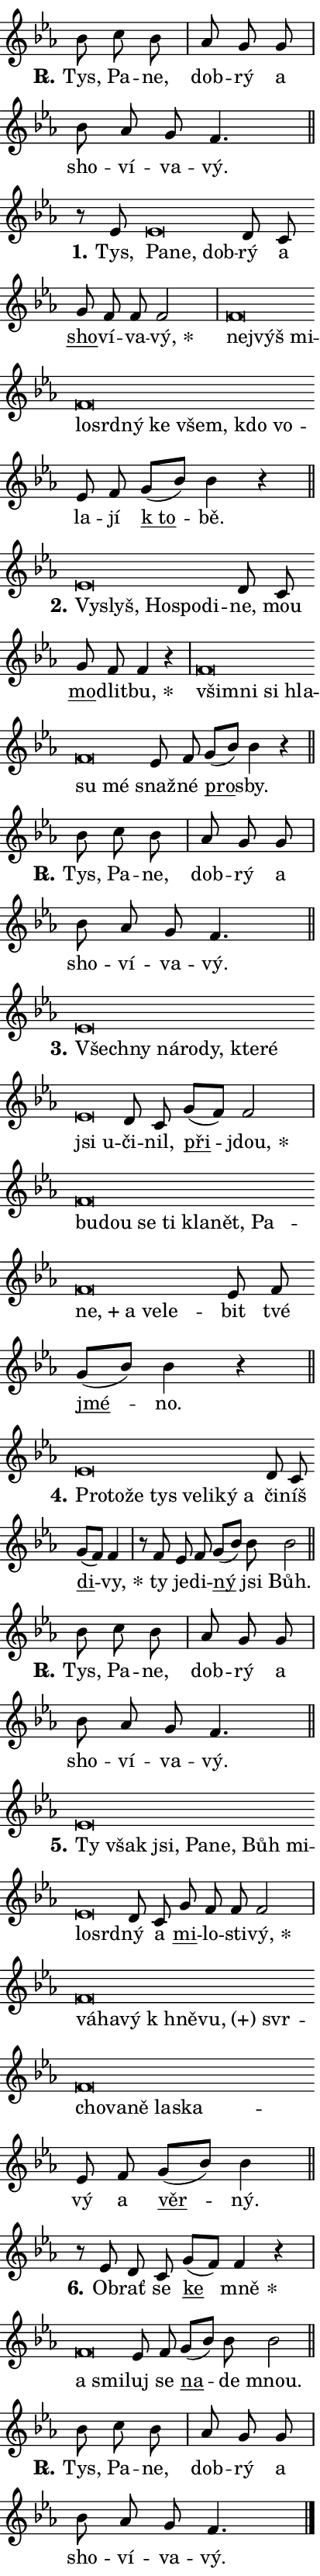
\version "2.24.0"
\header { tagline = "" }
\paper {
  indent = 0\cm
  top-margin = 0\cm
  right-margin = 0.13\cm % to fit lyric hyphens
  bottom-margin = 0\cm
  left-margin = 0\cm
  paper-width = 7\cm
  page-breaking = #ly:one-page-breaking
  system-system-spacing.basic-distance = #11
  score-system-spacing.basic-distance = #11
  ragged-last = ##f
}


%% Author: Thomas Morley
%% https://lists.gnu.org/archive/html/lilypond-user/2020-05/msg00002.html
#(define (line-position grob)
"Returns position of @var[grob} in current system:
   @code{'start}, if at first time-step
   @code{'end}, if at last time-step
   @code{'middle} otherwise
"
  (let* ((col (ly:item-get-column grob))
         (ln (ly:grob-object col 'left-neighbor))
         (rn (ly:grob-object col 'right-neighbor))
         (col-to-check-left (if (ly:grob? ln) ln col))
         (col-to-check-right (if (ly:grob? rn) rn col))
         (break-dir-left
           (and
             (ly:grob-property col-to-check-left 'non-musical #f)
             (ly:item-break-dir col-to-check-left)))
         (break-dir-right
           (and
             (ly:grob-property col-to-check-right 'non-musical #f)
             (ly:item-break-dir col-to-check-right))))
        (cond ((eqv? 1 break-dir-left) 'start)
              ((eqv? -1 break-dir-right) 'end)
              (else 'middle))))

#(define (tranparent-at-line-position vctor)
  (lambda (grob)
  "Relying on @code{line-position} select the relevant enry from @var{vctor}.
Used to determine transparency,"
    (case (line-position grob)
      ((end) (not (vector-ref vctor 0)))
      ((middle) (not (vector-ref vctor 1)))
      ((start) (not (vector-ref vctor 2))))))

noteHeadBreakVisibility =
#(define-music-function (break-visibility)(vector?)
"Makes @code{NoteHead}s transparent relying on @var{break-visibility}"
#{
  \override NoteHead.transparent =
    #(tranparent-at-line-position break-visibility)
#})

#(define delete-ledgers-for-transparent-note-heads
  (lambda (grob)
    "Reads whether a @code{NoteHead} is transparent.
If so this @code{NoteHead} is removed from @code{'note-heads} from
@var{grob}, which is supposed to be @code{LedgerLineSpanner}.
As a result ledgers are not printed for this @code{NoteHead}"
    (let* ((nhds-array (ly:grob-object grob 'note-heads))
           (nhds-list
             (if (ly:grob-array? nhds-array)
                 (ly:grob-array->list nhds-array)
                 '()))
           ;; Relies on the transparent-property being done before
           ;; Staff.LedgerLineSpanner.after-line-breaking is executed.
           ;; This is fragile ...
           (to-keep
             (remove
               (lambda (nhd)
                 (ly:grob-property nhd 'transparent #f))
               nhds-list)))
      ;; TODO find a better method to iterate over grob-arrays, similiar
      ;; to filter/remove etc for lists
      ;; For now rebuilt from scratch
      (set! (ly:grob-object grob 'note-heads)  '())
      (for-each
        (lambda (nhd)
          (ly:pointer-group-interface::add-grob grob 'note-heads nhd))
        to-keep))))

squashNotes = {
  \override NoteHead.X-extent = #'(-0.2 . 0.2)
  \override NoteHead.Y-extent = #'(-0.75 . 0)
  \override NoteHead.stencil =
    #(lambda (grob)
       (let ((pos (ly:grob-property grob 'staff-position)))
         (begin
           (if (< pos -7) (display "ERROR: Lower brevis then expected\n") (display ""))
           (if (<= pos -6) ly:text-interface::print ly:note-head::print))))
}
unSquashNotes = {
  \revert NoteHead.X-extent
  \revert NoteHead.Y-extent
  \revert NoteHead.stencil
}

hideNotes = \noteHeadBreakVisibility #begin-of-line-visible
unHideNotes = \noteHeadBreakVisibility #all-visible

% work-around for resetting accidentals
% https://lilypond.org/doc/v2.23/Documentation/notation/displaying-rhythms#unmetered-music
cadenzaMeasure = {
  \cadenzaOff
  \partial 1024 s1024
  \cadenzaOn
}

#(define-markup-command (accent layout props text) (markup?)
  "Underline accented syllable"
  (interpret-markup layout props
    #{\markup \override #'(offset . 4.3) \underline { #text }#}))

responsum = \markup \concat {
  "R" \hspace #-1.05 \path #0.1 #'((moveto 0 0.07) (lineto 0.9 0.8)) \hspace #0.05 "."
}

spaceSize = #0.6828661417322834 % exact space size for TeX Gyre Schola

\layout {
  \context {
    \Staff
    \remove "Time_signature_engraver"
    \override LedgerLineSpanner.after-line-breaking = #delete-ledgers-for-transparent-note-heads
  }
  \context {
    \Lyrics {
      \override LyricSpace.minimum-distance = \spaceSize
      \override LyricText.font-name = #"TeX Gyre Schola"
      \override LyricText.font-size = 1
      \override StanzaNumber.font-name = #"TeX Gyre Schola Bold"
      \override StanzaNumber.font-size = 1
    }
  }
  \context {
    \Score 
    \override NoteHead.text =
      #(lambda (grob) 
        (let ((pos (ly:grob-property grob 'staff-position)))
          #{\markup {
            \combine
              \halign #-0.55 \raise #(if (= pos -6) 0 0.5) \override #'(thickness . 2) \draw-line #'(3.2 . 0)
              \musicglyph "noteheads.sM1"
          }#}))
  }
}

% magnetic-lyrics.ily
%
%   written by
%     Jean Abou Samra <jean@abou-samra.fr>
%     Werner Lemberg <wl@gnu.org>
%
%   adapted by
%     Jiri Hon <jiri.hon@gmail.com>
%
% Version 2022-Apr-15

% https://www.mail-archive.com/lilypond-user@gnu.org/msg149350.html

#(define (Left_hyphen_pointer_engraver context)
   "Collect syllable-hyphen-syllable occurrences in lyrics and store
them in properties.  This engraver only looks to the left.  For
example, if the lyrics input is @code{foo -- bar}, it does the
following.

@itemize @bullet
@item
Set the @code{text} property of the @code{LyricHyphen} grob between
@q{foo} and @q{bar} to @code{foo}.

@item
Set the @code{left-hyphen} property of the @code{LyricText} grob with
text @q{foo} to the @code{LyricHyphen} grob between @q{foo} and
@q{bar}.
@end itemize

Use this auxiliary engraver in combination with the
@code{lyric-@/text::@/apply-@/magnetic-@/offset!} hook."
   (let ((hyphen #f)
         (text #f))
     (make-engraver
      (acknowledgers
       ((lyric-syllable-interface engraver grob source-engraver)
        (set! text grob)))
      (end-acknowledgers
       ((lyric-hyphen-interface engraver grob source-engraver)
        ;(when (not (grob::has-interface grob 'lyric-space-interface))
          (set! hyphen grob)));)
      ((stop-translation-timestep engraver)
       (when (and text hyphen)
         (ly:grob-set-object! text 'left-hyphen hyphen))
       (set! text #f)
       (set! hyphen #f)))))

#(define (lyric-text::apply-magnetic-offset! grob)
   "If the space between two syllables is less than the value in
property @code{LyricText@/.details@/.squash-threshold}, move the right
syllable to the left so that it gets concatenated with the left
syllable.

Use this function as a hook for
@code{LyricText@/.after-@/line-@/breaking} if the
@code{Left_@/hyphen_@/pointer_@/engraver} is active."
   (let ((hyphen (ly:grob-object grob 'left-hyphen #f)))
     (when hyphen
       (let ((left-text (ly:spanner-bound hyphen LEFT)))
         (when (grob::has-interface left-text 'lyric-syllable-interface)
           (let* ((common (ly:grob-common-refpoint grob left-text X))
                  (this-x-ext (ly:grob-extent grob common X))
                  (left-x-ext
                   (begin
                     ;; Trigger magnetism for left-text.
                     (ly:grob-property left-text 'after-line-breaking)
                     (ly:grob-extent left-text common X)))
                  ;; `delta` is the gap width between two syllables.
                  (delta (- (interval-start this-x-ext)
                            (interval-end left-x-ext)))
                  (details (ly:grob-property grob 'details))
                  (threshold (assoc-get 'squash-threshold details 0.2)))
             (when (< delta threshold)
               (let* (;; We have to manipulate the input text so that
                      ;; ligatures crossing syllable boundaries are not
                      ;; disabled.  For languages based on the Latin
                      ;; script this is essentially a beautification.
                      ;; However, for non-Western scripts it can be a
                      ;; necessity.
                      (lt (ly:grob-property left-text 'text))
                      (rt (ly:grob-property grob 'text))
                      (is-space (grob::has-interface hyphen 'lyric-space-interface))
                      (space (if is-space " " ""))
                      (extra-delta (if is-space spaceSize 0))
                      ;; Append new syllable.
                      (ltrt-space (if (and (string? lt) (string? rt))
                                (string-append lt space rt)
                                (make-concat-markup (list lt space rt))))
                      ;; Right-align `ltrt` to the right side.
                      (ltrt-space-markup (grob-interpret-markup
                               grob
                               (make-translate-markup
                                (cons (interval-length this-x-ext) 0)
                                (make-right-align-markup ltrt-space)))))
                 (begin
                   ;; Don't print `left-text`.
                   (ly:grob-set-property! left-text 'stencil #f)
                   ;; Set text and stencil (which holds all collected
                   ;; syllables so far) and shift it to the left.
                   (ly:grob-set-property! grob 'text ltrt-space)
                   (ly:grob-set-property! grob 'stencil ltrt-space-markup)
                   (ly:grob-translate-axis! grob (- (- delta extra-delta)) X))))))))))


#(define (lyric-hyphen::displace-bounds-first grob)
   ;; Make very sure this callback isn't triggered too early.
   (let ((left (ly:spanner-bound grob LEFT))
         (right (ly:spanner-bound grob RIGHT)))
     (ly:grob-property left 'after-line-breaking)
     (ly:grob-property right 'after-line-breaking)
     (ly:lyric-hyphen::print grob)))

squashThreshold = #0.4

\layout {
  \context {
    \Lyrics
    \consists #Left_hyphen_pointer_engraver
    \override LyricText.after-line-breaking =
      #lyric-text::apply-magnetic-offset!
    \override LyricHyphen.stencil = #lyric-hyphen::displace-bounds-first
    \override LyricText.details.squash-threshold = \squashThreshold
    \override LyricHyphen.minimum-distance = 0
    \override LyricHyphen.minimum-length = \squashThreshold
  }
}

squashText = \override LyricText.details.squash-threshold = 9999
unSquashText = \override LyricText.details.squash-threshold = \squashThreshold

leftText = \override LyricText.self-alignment-X = #LEFT
unLeftText = \revert LyricText.self-alignment-X

starOffset = #(lambda (grob) 
                (let ((x_offset (ly:self-alignment-interface::aligned-on-x-parent grob)))
                  (if (= x_offset 0) 0 (+ x_offset 1.2))))

star = #(define-music-function (syllable)(string?)
"Append star separator at the end of a syllable"
#{
  \once \override LyricText.X-offset = #starOffset
  \lyricmode { \markup {
    #syllable
    \override #'((font-name . "TeX Gyre Schola Bold")) \hspace #0.2 \lower #0.65 \larger "*"
  } }
#})

starAccent = #(define-music-function (syllable)(string?)
"Append star separator at the end of a syllable and make accent"
#{
  \once \override LyricText.X-offset = #starOffset
  \lyricmode { \markup {
    \accent #syllable
    \override #'((font-name . "TeX Gyre Schola Bold")) \hspace #0.2 \lower #0.65 \larger "*"
  } }
#})

breath = #(define-music-function (syllable)(string?)
"Append breathing indicator at the end of a syllable"
#{
  \lyricmode { \markup { #syllable "+" } }
#})

optionalBreath = #(define-music-function (syllable)(string?)
"Append optional breathing indicator at the end of a syllable"
#{
  \lyricmode { \markup { #syllable "(+)" } }
#})


\score {
    <<
        \new Voice = "melody" { \cadenzaOn \key es \major \relative { bes'8 c bes \cadenzaMeasure \bar "|" as g g \cadenzaMeasure \bar "|" bes as g f4. \cadenzaMeasure \bar "||" \break } }
        \new Lyrics \lyricsto "melody" { \lyricmode { \set stanza = \responsum
Tys, Pa -- ne, dob -- rý a sho -- ví -- va -- vý. } }
    >>
    \layout {}
}

\score {
    <<
        \new Voice = "melody" { \cadenzaOn \key es \major \relative { r8 es'8 \squashNotes es\breve*1/16 \hideNotes \breve*1/16 \breve*1/16 \bar "" \unHideNotes \unSquashNotes d8 c \bar "" g' f f f2 \cadenzaMeasure \bar "|" \squashNotes f\breve*1/16 \hideNotes \breve*1/16 \bar "" \breve*1/16 \bar "" \breve*1/16 \bar "" \breve*1/16 \bar "" \breve*1/16 \bar "" \breve*1/16 \bar "" \breve*1/16 \bar "" \breve*1/16 \breve*1/16 \bar "" \unHideNotes \unSquashNotes es8 f \bar "" g[( bes)] bes4 r \cadenzaMeasure \bar "||" \break } }
        \new Lyrics \lyricsto "melody" { \lyricmode { \set stanza = "1."
Tys, \leftText Pa -- \squashText ne, dob -- \unLeftText \unSquashText rý a \markup \accent sho -- ví -- va -- \star vý, \leftText nej -- \squashText výš mi -- lo -- srd -- ný ke všem, kdo vo -- \unLeftText \unSquashText la -- jí \markup \accent "k to" -- bě. } }
    >>
    \layout {}
}

\score {
    <<
        \new Voice = "melody" { \cadenzaOn \key es \major \relative { \squashNotes es'\breve*1/16 \hideNotes \breve*1/16 \bar "" \breve*1/16 \bar "" \breve*1/16 \breve*1/16 \bar "" \unHideNotes \unSquashNotes d8 c \bar "" g' f f4 r \cadenzaMeasure \bar "|" \squashNotes f\breve*1/16 \hideNotes \breve*1/16 \bar "" \breve*1/16 \bar "" \breve*1/16 \bar "" \breve*1/16 \breve*1/16 \bar "" \unHideNotes \unSquashNotes es8 f \bar "" g[( bes)] bes4 r \cadenzaMeasure \bar "||" \break } }
        \new Lyrics \lyricsto "melody" { \lyricmode { \set stanza = "2."
\leftText Vy -- \squashText slyš, Ho -- spo -- di -- \unLeftText \unSquashText ne, mou \markup \accent mo -- dlit -- \star bu, \leftText všim -- \squashText ni si hla -- su mé \unLeftText \unSquashText snaž -- né \markup \accent pro -- sby. } }
    >>
    \layout {}
}

\score {
    <<
        \new Voice = "melody" { \cadenzaOn \key es \major \relative { bes'8 c bes \cadenzaMeasure \bar "|" as g g \cadenzaMeasure \bar "|" bes as g f4. \cadenzaMeasure \bar "||" \break } }
        \new Lyrics \lyricsto "melody" { \lyricmode { \set stanza = \responsum
Tys, Pa -- ne, dob -- rý a sho -- ví -- va -- vý. } }
    >>
    \layout {}
}

\score {
    <<
        \new Voice = "melody" { \cadenzaOn \key es \major \relative { \squashNotes es'\breve*1/16 \hideNotes \breve*1/16 \bar "" \breve*1/16 \bar "" \breve*1/16 \bar "" \breve*1/16 \bar "" \breve*1/16 \bar "" \breve*1/16 \bar "" \breve*1/16 \breve*1/16 \bar "" \unHideNotes \unSquashNotes d8 c \bar "" g'[( f)] f2 \cadenzaMeasure \bar "|" \squashNotes f\breve*1/16 \hideNotes \breve*1/16 \bar "" \breve*1/16 \bar "" \breve*1/16 \bar "" \breve*1/16 \bar "" \breve*1/16 \bar "" \breve*1/16 \bar "" \breve*1/16 \bar "" \breve*1/16 \bar "" \breve*1/16 \breve*1/16 \bar "" \unHideNotes \unSquashNotes es8 f \bar "" g[( bes)] bes4 r \cadenzaMeasure \bar "||" \break } }
        \new Lyrics \lyricsto "melody" { \lyricmode { \set stanza = "3."
\leftText Všech -- \squashText ny ná -- ro -- dy, kte -- ré jsi u -- \unLeftText \unSquashText či -- nil, \markup \accent při -- \star jdou, \leftText bu -- \squashText dou se ti kla -- nět, Pa -- \breath "ne," a ve -- le -- \unLeftText \unSquashText bit tvé \markup \accent jmé -- no. } }
    >>
    \layout {}
}

\score {
    <<
        \new Voice = "melody" { \cadenzaOn \key es \major \relative { \squashNotes es'\breve*1/16 \hideNotes \breve*1/16 \bar "" \breve*1/16 \bar "" \breve*1/16 \bar "" \breve*1/16 \bar "" \breve*1/16 \bar "" \breve*1/16 \breve*1/16 \bar "" \unHideNotes \unSquashNotes d8 c \bar "" g'[( f)] f4 \cadenzaMeasure \bar "|" r8 f8 es8 f \bar "" g[( bes)] bes bes2 \cadenzaMeasure \bar "||" \break } }
        \new Lyrics \lyricsto "melody" { \lyricmode { \set stanza = "4."
\leftText Pro -- \squashText to -- že tys ve -- li -- ký a \unLeftText \unSquashText či -- níš \markup \accent di -- \star vy, ty je -- di -- \markup \accent ný jsi Bůh. } }
    >>
    \layout {}
}

\score {
    <<
        \new Voice = "melody" { \cadenzaOn \key es \major \relative { bes'8 c bes \cadenzaMeasure \bar "|" as g g \cadenzaMeasure \bar "|" bes as g f4. \cadenzaMeasure \bar "||" \break } }
        \new Lyrics \lyricsto "melody" { \lyricmode { \set stanza = \responsum
Tys, Pa -- ne, dob -- rý a sho -- ví -- va -- vý. } }
    >>
    \layout {}
}

\score {
    <<
        \new Voice = "melody" { \cadenzaOn \key es \major \relative { \squashNotes es'\breve*1/16 \hideNotes \breve*1/16 \bar "" \breve*1/16 \bar "" \breve*1/16 \bar "" \breve*1/16 \bar "" \breve*1/16 \bar "" \breve*1/16 \bar "" \breve*1/16 \breve*1/16 \bar "" \unHideNotes \unSquashNotes d8 c \bar "" g' f f f2 \cadenzaMeasure \bar "|" \squashNotes f\breve*1/16 \hideNotes \breve*1/16 \bar "" \breve*1/16 \bar "" \breve*1/16 \bar "" \breve*1/16 \bar "" \breve*1/16 \bar "" \breve*1/16 \bar "" \breve*1/16 \bar "" \breve*1/16 \bar "" \breve*1/16 \breve*1/16 \bar "" \unHideNotes \unSquashNotes es8 f \bar "" g[( bes)] bes4 \cadenzaMeasure \bar "||" \break } }
        \new Lyrics \lyricsto "melody" { \lyricmode { \set stanza = "5."
\leftText Ty \squashText však jsi, Pa -- ne, Bůh mi -- lo -- srd -- \unLeftText \unSquashText ný a \markup \accent mi -- lo -- sti -- \star vý, \leftText vá -- \squashText ha -- vý "k hně" -- \optionalBreath vu, svr -- cho -- va -- ně la -- ska -- \unLeftText \unSquashText vý a \markup \accent věr -- ný. } }
    >>
    \layout {}
}

\score {
    <<
        \new Voice = "melody" { \cadenzaOn \key es \major \relative { r8 es' d8 c \bar "" g'[( f)] f4 r \cadenzaMeasure \bar "|" \squashNotes f\breve*1/16 \hideNotes \breve*1/16 \bar "" \unHideNotes \unSquashNotes es8 f \bar "" g[( bes)] bes bes2 \cadenzaMeasure \bar "||" \break } }
        \new Lyrics \lyricsto "melody" { \lyricmode { \set stanza = "6."
Ob -- rať se \markup \accent ke \star mně \leftText a \squashText smi -- \unLeftText \unSquashText luj se \markup \accent na -- de mnou. } }
    >>
    \layout {}
}

\score {
    <<
        \new Voice = "melody" { \cadenzaOn \key es \major \relative { bes'8 c bes \cadenzaMeasure \bar "|" as g g \cadenzaMeasure \bar "|" bes as g f4. \cadenzaMeasure \bar "||" \break } \bar "|." }
        \new Lyrics \lyricsto "melody" { \lyricmode { \set stanza = \responsum
Tys, Pa -- ne, dob -- rý a sho -- ví -- va -- vý. } }
    >>
    \layout {}
}
